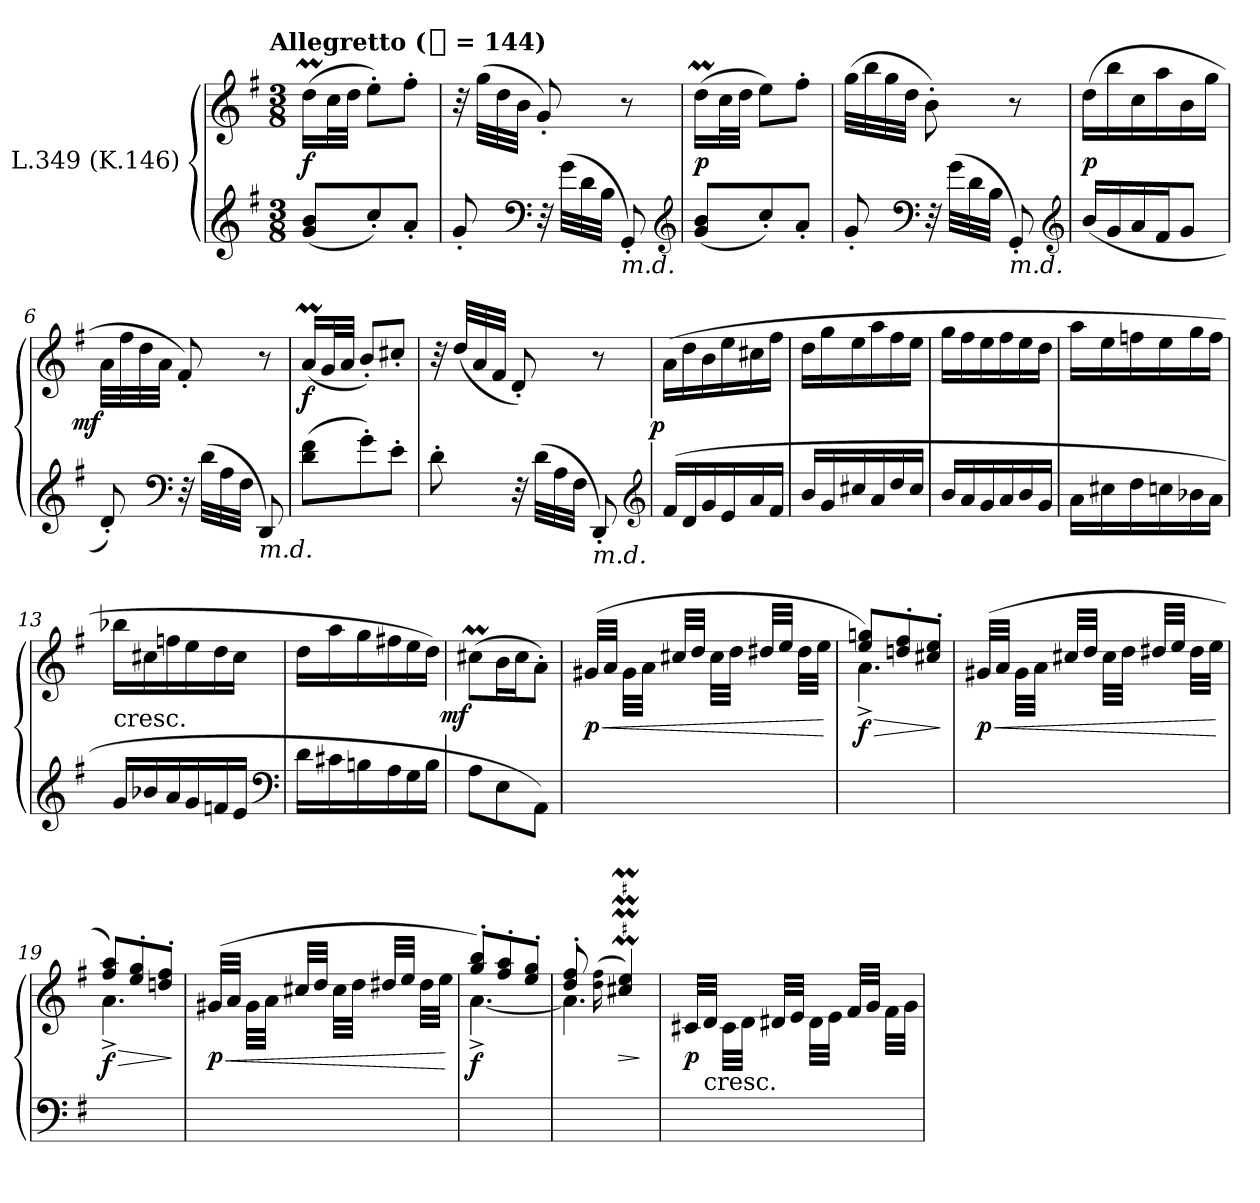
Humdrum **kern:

**kern	**kern	**dynam
*part1	*part1	*part1
*staff2	*staff1	*staff1/2
*I"L.349 (K.146)	*	*
*clefG2	*clefG2	*
*k[f#]	*k[f#]	*
*G:	*G:	*
!!LO:TX:omd:t=Allegretto ([8th] = 144)
*M3/8	*M3/8	*
*MM72	*MM72	*
=1	=1	=1
(8g 8bL	(16ddMLL	f
.	32ccL	.
.	32ddJJJ	.
8cc')	8ee'L)	.
8a'J	8ff#'J	.
=2	=2	=2
8g'	32r	.
.	(32ggLLL	.
.	32dd	.
.	32bJJJ	.
*clefF4	*	*
32r	8g')	.
(32gLLL	.	.
32d	.	.
32BJJJ	.	.
!LO:TX:b:i:t=m.d.	!	!
8GG')	8r	.
*clefG2	*	*
!!LO:LB:g=z
=3	=3	=3
(8g 8bL	(16ddMLL	p
.	32ccL	.
.	32ddJJJ	.
8cc')	8eeL)	.
8a'J	8ff#'J	.
=4	=4	=4
8g'	(32ggLLL	.
.	32bb	.
.	32gg	.
.	32ddJJJ	.
*clefF4	*	*
32r	8b')	.
(32gLLL	.	.
32d	.	.
32BJJJ	.	.
!LO:TX:b:i:t=m.d.	!	!
8GG')	8r	.
*clefG2	*	*
=5	=5	=5
(16bLL	(16ddLL	p
16g	16bb	.
16a	16cc	.
16f#J	16aa	.
8gJ	16b	.
.	16ggJJ	.
!!LO:LB:g=z
=6	=6	=6
!	!	!LO:DY:rj
8d')	32aLLL	mf
.	32ff#	.
.	32dd	.
.	32aJJJ	.
*clefF4	*	*
32r	8f#')	.
(32dLLL	.	.
32A	.	.
32F#JJJ	.	.
!LO:TX:b:i:t=m.d.	!	!
8DD)	8r	.
=7	=7	=7
(8d 8f#L	(16aMLL	f
.	32gL	.
.	32aJJJ	.
8g')	8b'/L)	.
8e'J	8cc#X'/J	.
=8	=8	=8
8d'	32r	.
.	(32ddLLL	.
.	32a	.
.	32f#JJJ	.
32r	8d')	.
(32dLLL	.	.
32A	.	.
32F#JJJ	.	.
!LO:TX:b:i:t=m.d.	!	!
8DD')	8r	.
*clefG2	*	*
!!LO:LB:g=z
=9	=9	=9
!	!	!LO:DY:rj
(16f#LL	(16aLL	p
16d	16dd	.
16g	16b	.
16e	16ee	.
16a	16cc#X	.
16f#JJ	16ff#JJ	.
=10	=10	=10
16b/LL	16ddLL	.
16g/	16gg	.
16cc#X/	16ee	.
16a/	16aa	.
16dd/	16ff#	.
16cc#/JJ	16eeJJ	.
=11	=11	=11
16bLL	16ggLL	.
16a	16ff#	.
16g	16ee	.
16a	16ff#	.
16b	16ee	.
16gJJ	16ddJJ	.
!!LO:LB:g=z
=12	=12	=12
16aLL	16aaLL	.
16cc#X	16ee	.
16dd	16ffn	.
16ccn	16ee	.
16b-X	16gg	.
16aJJ	16ffJJ	.
=13	=13	=13
!	!LO:TX:c:t=cresc.	!
16gLL	16bb-XLL	.
16b-X	16cc#X	.
16a	16ffn	.
16g	16ee	.
16fn	16dd	.
16eJJ	16cc#JJ	.
*clefF4	*	*
=14	=14	=14
16dLL	16ddLL	.
16c#X	16aa	.
16Bn	16gg	.
16A	16ff#X	.
16G	16ee	.
16BJJ	16ddJJ)	.
!!LO:LB:g=z
=15	=15	=15
!	!	!LO:DY:rj
8AL	(8cc#XmL	mf
8E	16bL	.
.	16cc#J	.
8AAJ)	8a'J)	.
=16	=16	=16
4.ryy	(32g#XLLL	< p
.	32aJJJ	.
.	32g#\LLL	.
.	32a\JJJ	.
.	32cc#X/LLL	.
.	32dd/JJJ	.
.	32cc#LLL	.
.	32ddJJJ	.
.	32dd#X/LLL	.
.	32ee/JJJ	.
.	32dd#LLL	.
.	32eeJJJ	.
.	.	[
=17	=17	=17
*	*^	*
4.ryy	8ee 8ggnL	4.a^)	> f
.	8ddn' 8ff#'	.	.
.	8cc#X' 8ee'J	.	.
*	*v	*v	*
.	.	]
!!LO:LB:g=z
=18	=18	=18
4.ryy	(32g#XLLL	< p
.	32aJJJ	.
.	32g#\LLL	.
.	32a\JJJ	.
.	32cc#X/LLL	.
.	32dd/JJJ	.
.	32cc#LLL	.
.	32ddJJJ	.
.	32dd#X/LLL	.
.	32ee/JJJ	.
.	32dd#LLL	.
.	32eeJJJ	.
.	.	[
=19	=19	=19
*	*^	*
4.ryy	8ff# 8aaL)	4.a^	> f
.	8ee' 8gg'	.	.
.	8ddn' 8ff#'J	.	.
*	*v	*v	*
.	.	]
=20	=20	=20
4.ryy	(32g#XLLL	< p
.	32aJJJ	.
.	32g#\LLL	.
.	32a\JJJ	.
.	32cc#X/LLL	.
.	32dd/JJJ	.
.	32cc#LLL	.
.	32ddJJJ	.
.	32dd#X/LLL	.
.	32ee/JJJ	.
.	32dd#LLL	.
.	32eeJJJ	.
.	.	[
!!LO:LB:g=z
=21	=21	=21
*	*^	*
4.ryy	8gg' 8bb'L)	[4.a^	f
.	8ff#' 8aa'	.	.
.	8ee' 8gg'J	.	.
=22	=22	=22	=22
4.ryy	8dd' 8ff#'	4.a]	.
.	(<16qqdd 16qqff#	.	.
.	4cc#XM 4eeM)	.	>
*	*v	*v	*
.	.	]
=23	=23	=23
4.ryy	32c#XLLL	p
!	!LO:TX:c:t=cresc.	!
.	32dJJJ	.
.	32c#\LLL	.
.	32d\JJJ	.
.	32d#XLLL	.
.	32eJJJ	.
.	32d#\LLL	.
.	32e\JJJ	.
.	32f#LLL	.
.	32gJJJ	.
.	32f#\LLL	.
.	32g\JJJ	.
=	=	=
*-	*-	*-
